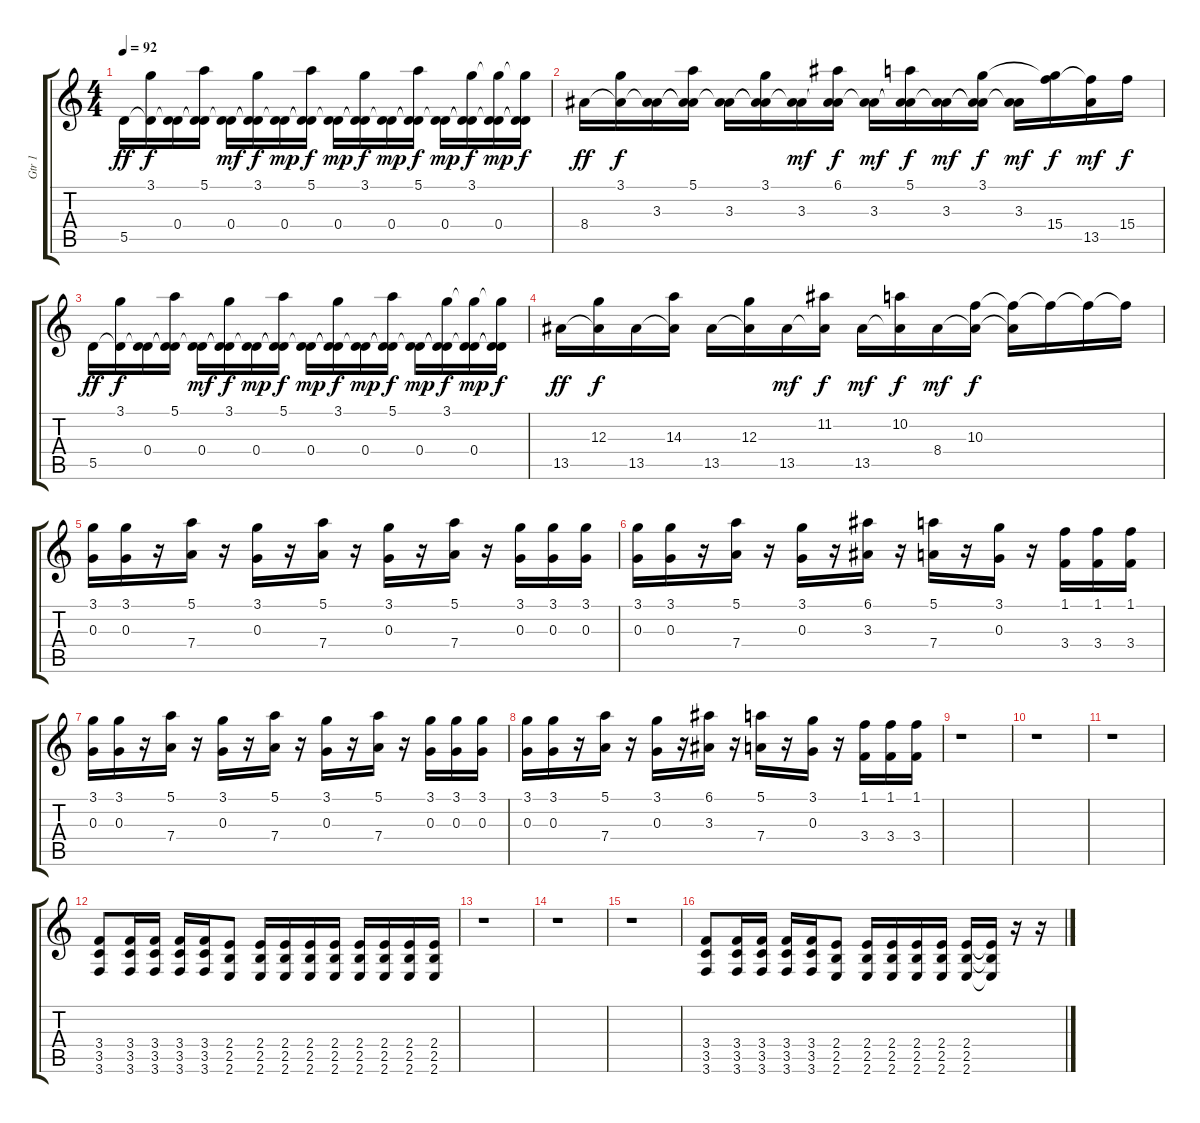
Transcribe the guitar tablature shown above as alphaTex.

\track ("Gtr 1" "Gtr 1") {instrument distortionguitar}
\staff {score tabs}
\tuning (E4 B3 G3 D3 A2 D2) {hide}
\ts (4 4)
\tempo 92
\clef g2
\ks c
5.5.16{dy ff volume 7 instrument acousticguitarsteel} (3.1 5.5{t}).16{dy f} (0.4 5.5{t}).16 (5.1 0.4{t} 5.5{t}).16 (0.4 5.5{t}).16{dy mf} (3.1 0.4{t} 5.5{t}).16{dy f} (0.4 5.5{t}).16{dy mp} (5.1 0.4{t} 5.5{t}).16{dy f} (0.4 5.5{t}).16{dy mp} (3.1 0.4{t} 5.5{t}).16{dy f} (0.4 5.5{t}).16{dy mp} (5.1 0.4{t} 5.5{t}).16{dy f} (0.4 5.5{t}).16{dy mp} (3.1 0.4{t} 5.5{t}).16{dy f} (3.1{t} 0.4 5.5{t}).16{dy mp} (3.1{t} 0.4{t} 5.5{t}).16{dy f} |
8.4.16{dy ff} (3.1 8.4{t}).16{dy f} (3.3 8.4{t}).16 (5.1 3.3{t} 8.4{t}).16 (3.3 8.4{t}).16 (3.1 3.3{t} 8.4{t}).16 (3.3 8.4{t}).16{dy mf} (6.1 3.3{t} 8.4{t}).16{dy f} (3.3 8.4{t}).16{dy mf} (5.1 3.3{t} 8.4{t}).16{dy f} (3.3 8.4{t}).16{dy mf} (3.1 3.3{t} 8.4{t}).16{dy f} (3.3 8.4{t}).16{dy mf} (3.1{t} 15.4).16{dy f} (15.4{t} 13.5).16{dy mf} 15.4.16{dy f} |
5.5.16{dy ff} (3.1 5.5{t}).16{dy f} (0.4 5.5{t}).16 (5.1 0.4{t} 5.5{t}).16 (0.4 5.5{t}).16{dy mf} (3.1 0.4{t} 5.5{t}).16{dy f} (0.4 5.5{t}).16{dy mp} (5.1 0.4{t} 5.5{t}).16{dy f} (0.4 5.5{t}).16{dy mp} (3.1 0.4{t} 5.5{t}).16{dy f} (0.4 5.5{t}).16{dy mp} (5.1 0.4{t} 5.5{t}).16{dy f} (0.4 5.5{t}).16{dy mp} (3.1 0.4{t} 5.5{t}).16{dy f} (3.1{t} 0.4 5.5{t}).16{dy mp} (3.1{t} 0.4{t} 5.5{t}).16{dy f} |
13.5.16{dy ff} (12.3 13.5{t}).16{dy f} 13.5.16 (14.3 13.5{t}).16 13.5.16 (12.3 13.5{t}).16 13.5.16{dy mf} (11.2 13.5{t}).16{dy f} 13.5.16{dy mf} (10.2 13.5{t}).16{dy f} 8.4.16{dy mf} (10.3 8.4{t}).16{dy f} (10.3{t} 8.4{t}).16 10.3{t}.16 10.3{t}.16 10.3{t}.16 |
(3.1 0.3).16{volume 13 instrument distortionguitar} (3.1 0.3).16 r.16 (5.1 7.4).16 r.16 (3.1 0.3).16 r.16 (5.1 7.4).16 r.16 (3.1 0.3).16 r.16 (5.1 7.4).16 r.16 (3.1 0.3).16 (3.1 0.3).16 (3.1 0.3).16 |
(3.1 0.3).16 (3.1 0.3).16 r.16 (5.1 7.4).16 r.16 (3.1 0.3).16 r.16 (6.1 3.3).16 r.16 (5.1 7.4).16 r.16 (3.1 0.3).16 r.16 (1.1 3.4).16 (1.1 3.4).16 (1.1 3.4).16 |
(3.1 0.3).16{instrument distortionguitar} (3.1 0.3).16 r.16 (5.1 7.4).16 r.16 (3.1 0.3).16 r.16 (5.1 7.4).16 r.16 (3.1 0.3).16 r.16 (5.1 7.4).16 r.16 (3.1 0.3).16 (3.1 0.3).16 (3.1 0.3).16 |
(3.1 0.3).16 (3.1 0.3).16 r.16 (5.1 7.4).16 r.16 (3.1 0.3).16 r.16 (6.1 3.3).16 r.16 (5.1 7.4).16 r.16 (3.1 0.3).16 r.16 (1.1 3.4).16 (1.1 3.4).16 (1.1 3.4).16 |
r.1 |
r.1 |
r.1 |
(3.4 3.5 3.6).8 (3.4 3.5 3.6).16 (3.4 3.5 3.6).16 (3.4 3.5 3.6).16 (3.4 3.5 3.6).16 (2.4 2.5 2.6).8 (2.4 2.5 2.6).16 (2.4 2.5 2.6).16 (2.4 2.5 2.6).16 (2.4 2.5 2.6).16 (2.4 2.5 2.6).16 (2.4 2.5 2.6).16 (2.4 2.5 2.6).16 (2.4 2.5 2.6).16 |
r.1 |
r.1 |
r.1 |
(3.4 3.5 3.6).8 (3.4 3.5 3.6).16 (3.4 3.5 3.6).16 (3.4 3.5 3.6).16 (3.4 3.5 3.6).16 (2.4 2.5 2.6).8 (2.4 2.5 2.6).16 (2.4 2.5 2.6).16 (2.4 2.5 2.6).16 (2.4 2.5 2.6).16 (2.4 2.5 2.6).16 (2.4{t} 2.5{t} 2.6{t}).16 r.16 r.16
